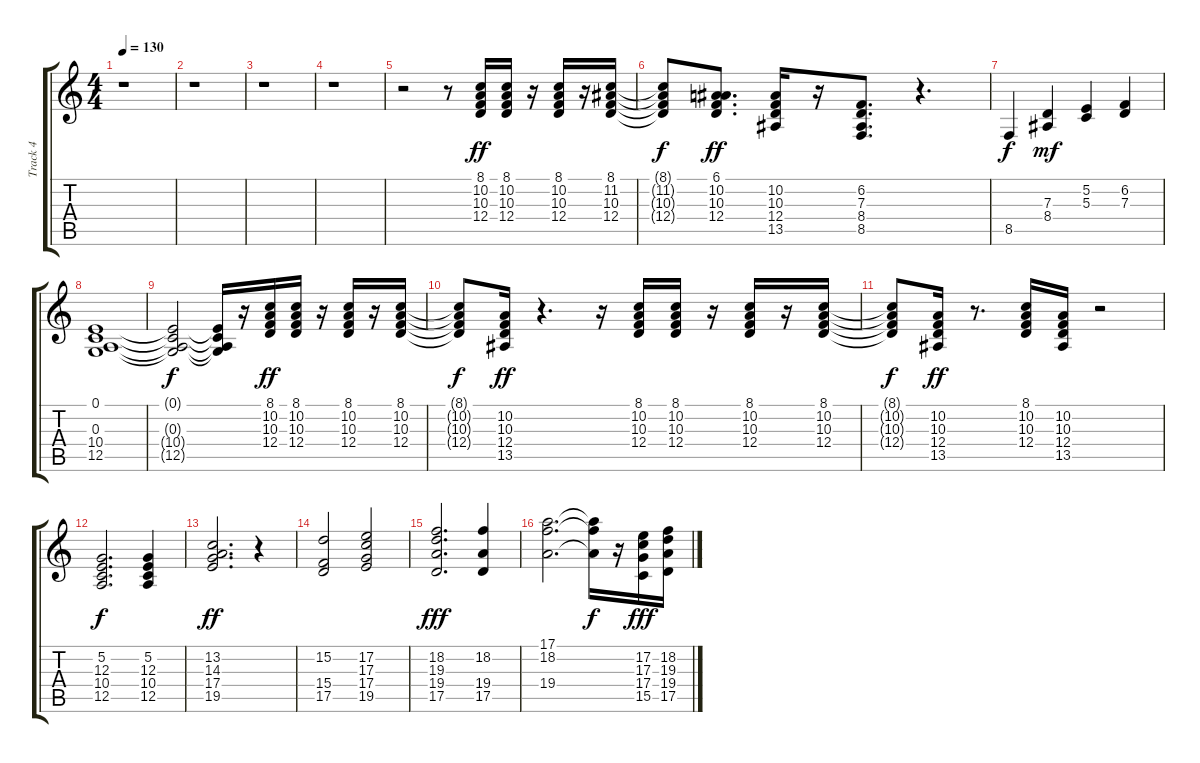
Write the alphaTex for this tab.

\track ("Track 4" "Track 4") {instrument brasssection}
\staff {score tabs}
\tuning (E4 B3 G3 D3 A2 E2) {hide}
\ts (4 4)
\tempo 130
\clef g2
\ks c
r.1{dy f} |
r.1 |
r.1 |
r.1 |
r.2 r.8 (8.1 10.2 10.3 12.4).16{dy ff} (8.1 10.2 10.3 12.4).16 r.16 (8.1 10.2 10.3 12.4).16 r.16 (8.1 11.2 10.3 12.4).16 |
(8.1{t} 11.2{t} 10.3{t} 12.4{t}).8{dy f} (6.1 10.2 10.3 12.4).8{d dy ff} (10.2 10.3 12.4 13.5).16 r.16 (6.2 7.3 8.4 8.5).8{d} r.4{d} |
8.5.4{dy f} (7.3 8.4).4{dy mf} (5.2 5.3).4 (6.2 7.3).4 |
(0.1 0.3 10.4 12.5).1 |
(0.1{t} 0.3{t} 10.4{t} 12.5{t}).2{dy f} (0.1{t} 0.3{t} 10.4{t} 12.5{t}).16 r.16 (8.1 10.2 10.3 12.4).16{dy ff} (8.1 10.2 10.3 12.4).16 r.16 (8.1 10.2 10.3 12.4).16 r.16 (8.1 10.2 10.3 12.4).16 |
(8.1{t} 10.2{t} 10.3{t} 12.4{t}).8{dy f} (10.2 10.3 12.4 13.5).16{dy ff} r.4{d} r.16 (8.1 10.2 10.3 12.4).16 (8.1 10.2 10.3 12.4).16 r.16 (8.1 10.2 10.3 12.4).16 r.16 (8.1 10.2 10.3 12.4).16 |
(8.1{t} 10.2{t} 10.3{t} 12.4{t}).8{dy f} (10.2 10.3 12.4 13.5).16{dy ff} r.8{d} (8.1 10.2 10.3 12.4).16 (10.2 10.3 12.4 13.5).16 r.2 |
(5.2 12.3 10.4 12.5).2{d dy f} (5.2 12.3 10.4 12.5).4 |
(13.2 14.3 17.4 19.5).2{d dy ff} r.4 |
(15.2 15.4 17.5).2 (17.2 17.3 17.4 19.5).2 |
(18.2 19.3 19.4 17.5).2{d dy fff} (18.2 19.4 17.5).4 |
(17.1 18.2 19.4).2{d} (17.1{t} 18.2{t} 19.4{t}).16{dy f} r.16 (17.2 17.3 17.4 15.5).16{dy fff} (18.2 19.3 19.4 17.5).16
